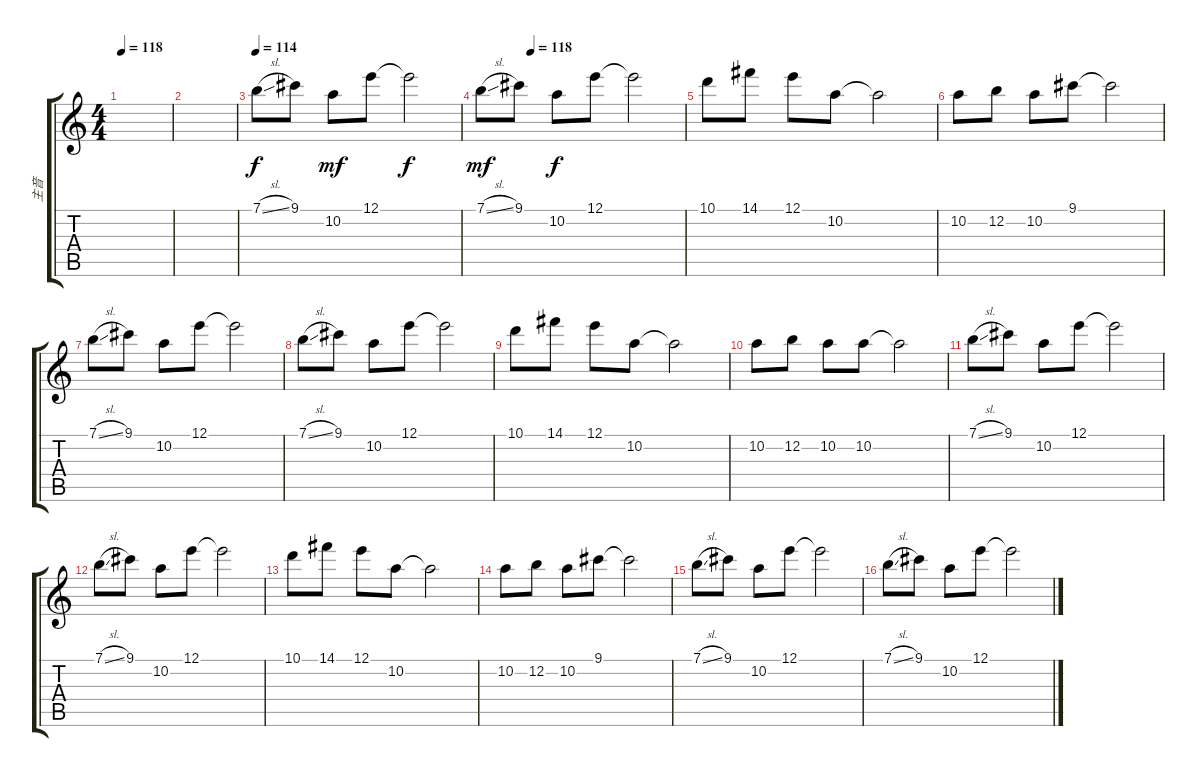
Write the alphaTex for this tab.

\track ("主音" "主音") {instrument overdrivenguitar}
\staff {score tabs}
\tuning (E4 B3 G3 D3 A2 E2) {hide}
\ts (4 4)
\tempo 118
\clef g2
\ks c
|
|
\tempo 115
\tempo 114
7.1{sl}.8 9.1.8 10.2.8{dy mf} 12.1.8 12.1{t}.2{dy f} |
\tempo (118 0.25)
7.1{sl}.8{dy mf} 9.1.8 10.2.8{dy f} 12.1.8 12.1{t}.2 |
10.1.8 14.1.8 12.1.8 10.2.8 10.2{t}.2 |
10.2.8 12.2.8 10.2.8 9.1.8 9.1{t}.2 |
7.1{sl}.8 9.1.8 10.2.8 12.1.8 12.1{t}.2 |
7.1{sl}.8 9.1.8 10.2.8 12.1.8 12.1{t}.2 |
10.1.8 14.1.8 12.1.8 10.2.8 10.2{t}.2 |
10.2.8 12.2.8 10.2.8 10.2.8 10.2{t}.2 |
7.1{sl}.8{volume 10} 9.1.8 10.2.8 12.1.8 12.1{t}.2 |
7.1{sl}.8 9.1.8 10.2.8 12.1.8 12.1{t}.2 |
10.1.8 14.1.8 12.1.8 10.2.8 10.2{t}.2 |
10.2.8 12.2.8 10.2.8 9.1.8 9.1{t}.2 |
7.1{sl}.8 9.1.8 10.2.8 12.1.8 12.1{t}.2 |
7.1{sl}.8 9.1.8 10.2.8 12.1.8 12.1{t}.2
